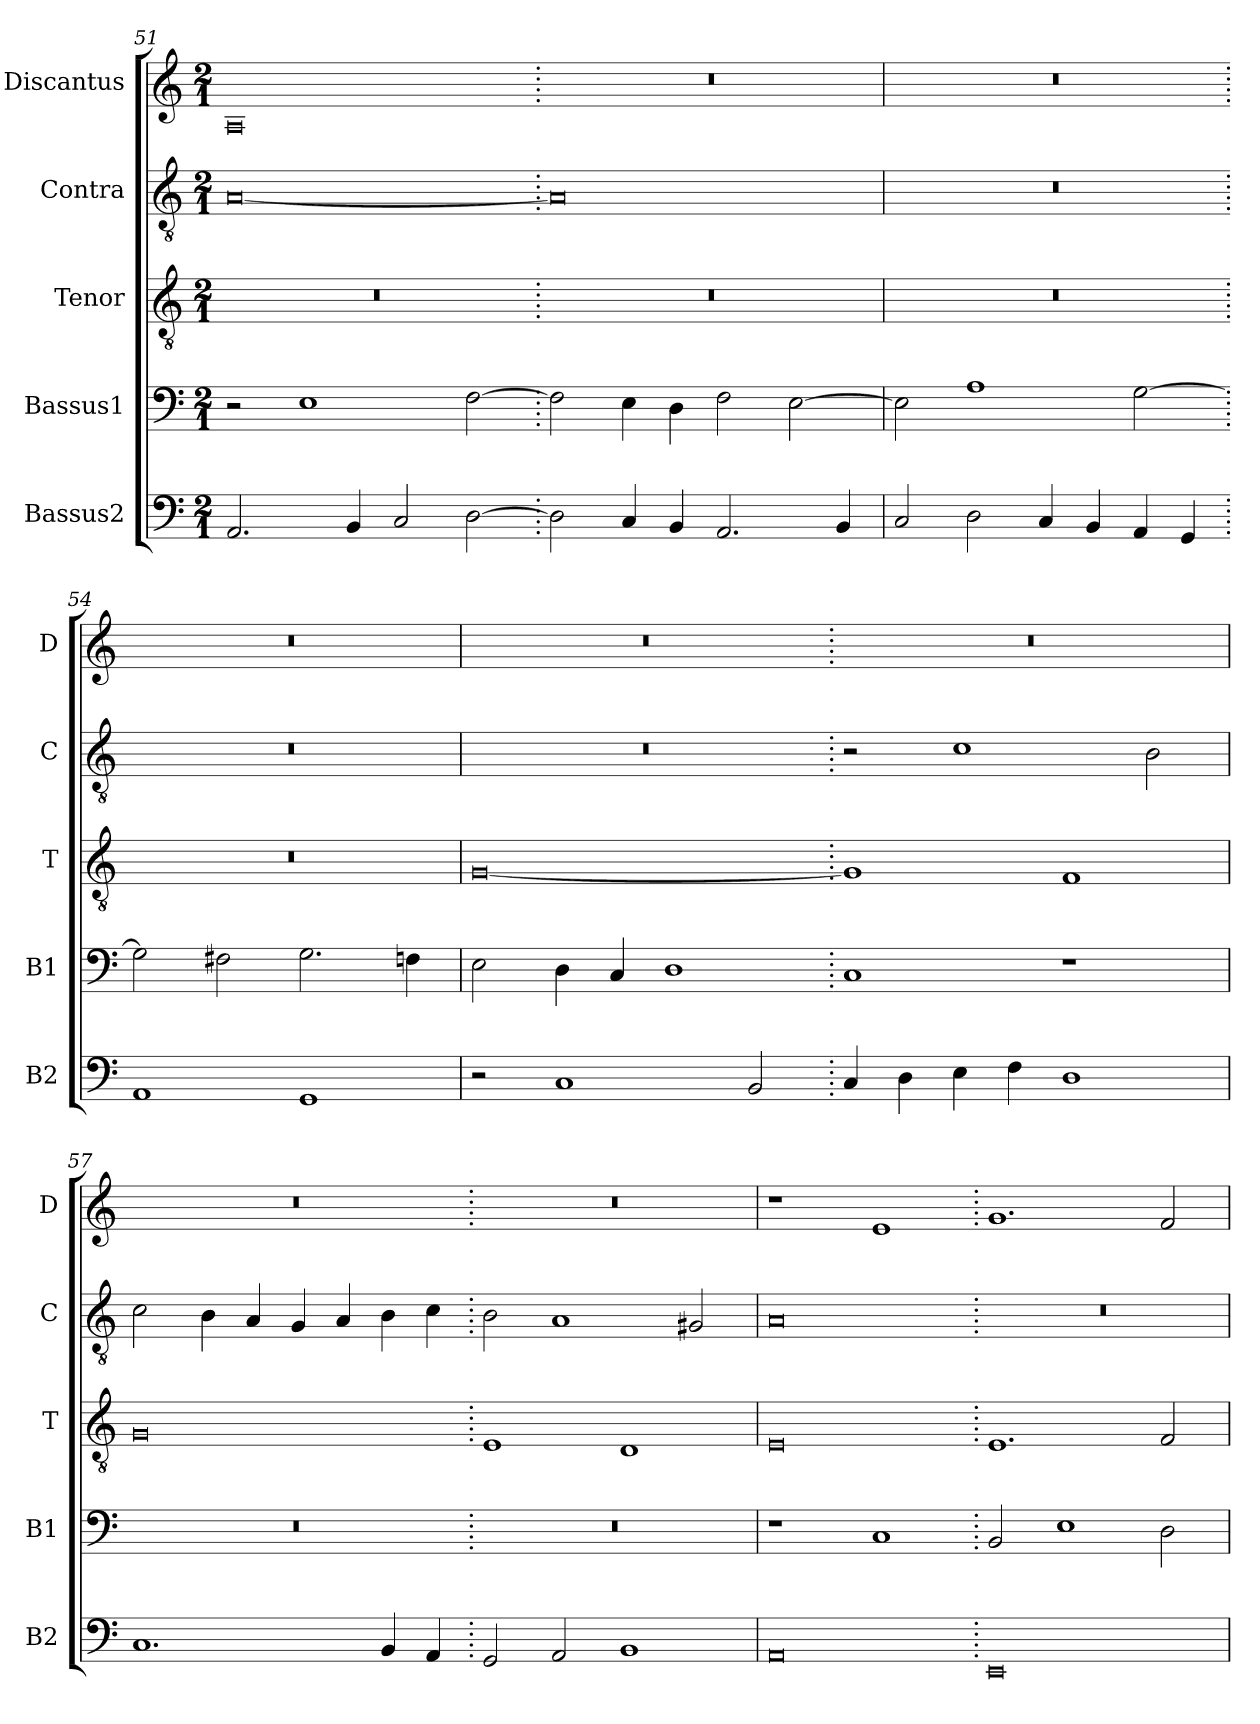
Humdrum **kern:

**kern	**kern	**kern	**kern	**kern
*part5	*part4	*part3	*part2	*part1
*staff5	*staff4	*staff3	*staff2	*staff1
*I"Bassus2	*I"Bassus1	*I"Tenor	*I"Contra	*I"Discantus
*I'B2	*I'B1	*I'T	*I'C	*I'D
*clefF4	*clefF4	*clefGv2	*clefGv2	*clefG2
*k[]	*k[]	*k[]	*k[]	*k[]
*M2/1	*M2/1	*M2/1	*M2/1	*M2/1
=51	=51	=51	=51	=51
2.AA/	2r	0r	[0A	0A
.	1E	.	.	.
4BB/	.	.	.	.
2C/	.	.	.	.
[2D\	[2F\	.	.	.
=52.	=52.	=52.	=52.	=52.
2D\]	2F\]	0r	0A]	0r
4C/	4E\	.	.	.
4BB/	4D\	.	.	.
2.AA/	2F\	.	.	.
.	[2E\	.	.	.
4BB/	.	.	.	.
=53	=53	=53	=53	=53
2C/	2E\]	0r	0r	0r
2D\	1A	.	.	.
4C/	.	.	.	.
4BB/	.	.	.	.
4AA/	[2G\	.	.	.
4GG/	.	.	.	.
=54.	=54.	=54.	=54.	=54.
1AA	2G\]	0r	0r	0r
.	2F#X\	.	.	.
1GG	2.G\	.	.	.
.	4Fn\	.	.	.
=55	=55	=55	=55	=55
2r	2E\	[0G	0r	0r
1C	4D\	.	.	.
.	4C/	.	.	.
.	1D	.	.	.
2BB/	.	.	.	.
=56.	=56.	=56.	=56.	=56.
4C/	1C	1G]	2r	0r
4D\	.	.	.	.
4E\	.	.	1c	.
4F\	.	.	.	.
1D	1r	1F	.	.
.	.	.	2B\	.
=57	=57	=57	=57	=57
1.C	0r	0G	2c\	0r
.	.	.	4B\	.
.	.	.	4A/	.
.	.	.	4G/	.
.	.	.	4A/	.
4BB/	.	.	4B\	.
4AA/	.	.	4c\	.
=58.	=58.	=58.	=58.	=58.
2GG/	0r	1E	2B\	0r
2AA/	.	.	1A	.
1BB	.	1D	.	.
.	.	.	2G#X/	.
=59	=59	=59	=59	=59
0AA	1r	0E	0A	1r
.	1C	.	.	1e
=60.	=60.	=60.	=60.	=60.
0EE	2BB/	1.E	0r	1.g
.	1E	.	.	.
.	2D\	2F/	.	2f/
=	=	=	=	=
*-	*-	*-	*-	*-
